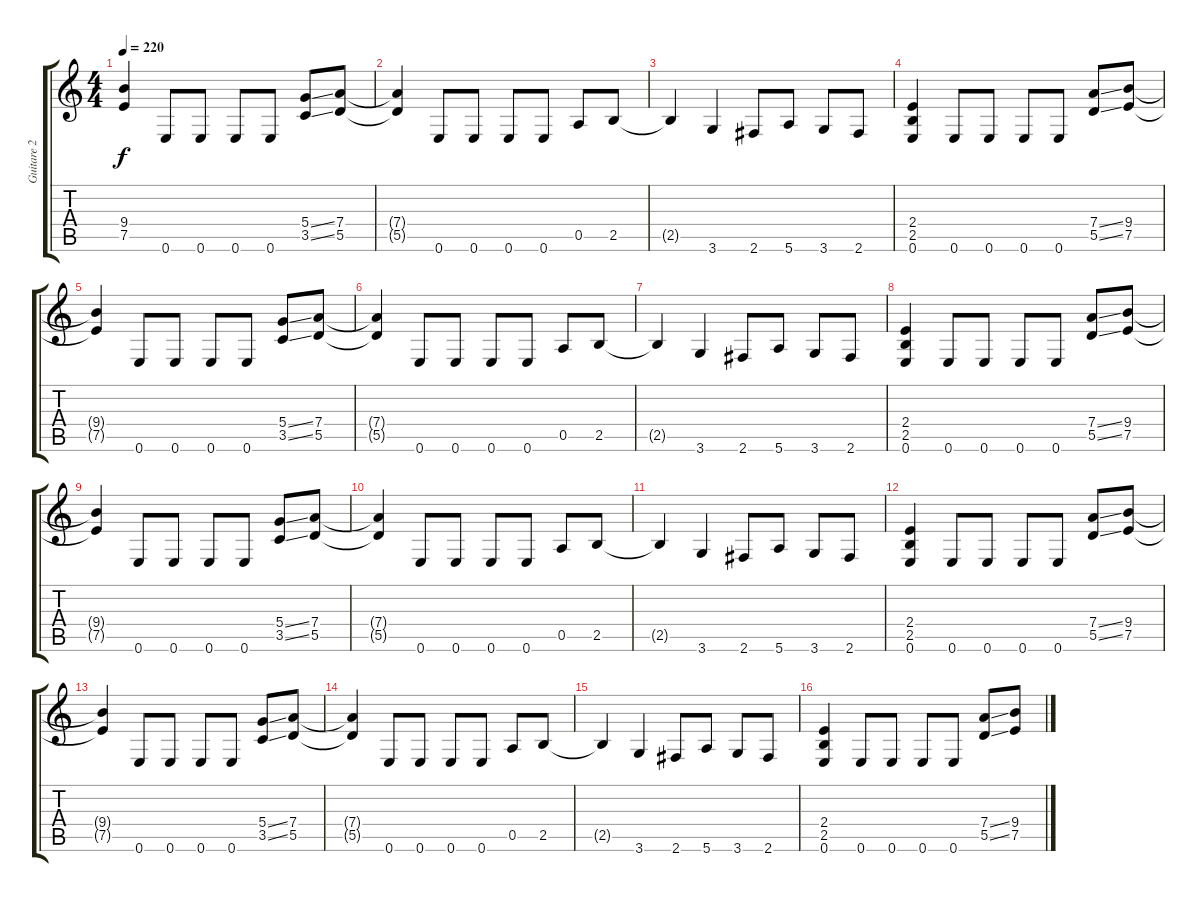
\track ("Guitare 2" "Guitare 2") {instrument distortionguitar}
\staff {score tabs}
\tuning (E4 B3 G3 D3 A2 E2) {hide}
\ts (4 4)
\tempo 220
\clef g2
\ks c
(9.4{t} 7.5{t}).4{dy f} 0.6.8 0.6.8 0.6.8 0.6.8 (5.4{ss} 3.5{ss}).8 (7.4 5.5).8 |
(7.4{t} 5.5{t}).4 0.6.8 0.6.8 0.6.8 0.6.8 0.5.8 2.5.8 |
2.5{t}.4 3.6.4 2.6.8 5.6.8 3.6.8 2.6.8 |
(2.4 2.5 0.6).4 0.6.8 0.6.8 0.6.8 0.6.8 (7.4{ss} 5.5{ss}).8 (9.4 7.5).8 |
(9.4{t} 7.5{t}).4 0.6.8 0.6.8 0.6.8 0.6.8 (5.4{ss} 3.5{ss}).8 (7.4 5.5).8 |
(7.4{t} 5.5{t}).4 0.6.8 0.6.8 0.6.8 0.6.8 0.5.8 2.5.8 |
2.5{t}.4 3.6.4 2.6.8 5.6.8 3.6.8 2.6.8 |
(2.4 2.5 0.6).4 0.6.8 0.6.8 0.6.8 0.6.8 (7.4{ss} 5.5{ss}).8 (9.4 7.5).8 |
(9.4{t} 7.5{t}).4 0.6.8 0.6.8 0.6.8 0.6.8 (5.4{ss} 3.5{ss}).8 (7.4 5.5).8 |
(7.4{t} 5.5{t}).4 0.6.8 0.6.8 0.6.8 0.6.8 0.5.8 2.5.8 |
2.5{t}.4 3.6.4 2.6.8 5.6.8 3.6.8 2.6.8 |
(2.4 2.5 0.6).4 0.6.8 0.6.8 0.6.8 0.6.8 (7.4{ss} 5.5{ss}).8 (9.4 7.5).8 |
(9.4{t} 7.5{t}).4 0.6.8 0.6.8 0.6.8 0.6.8 (5.4{ss} 3.5{ss}).8 (7.4 5.5).8 |
(7.4{t} 5.5{t}).4 0.6.8 0.6.8 0.6.8 0.6.8 0.5.8 2.5.8 |
2.5{t}.4 3.6.4 2.6.8 5.6.8 3.6.8 2.6.8 |
(2.4 2.5 0.6).4 0.6.8 0.6.8 0.6.8 0.6.8 (7.4{ss} 5.5{ss}).8 (9.4 7.5).8
